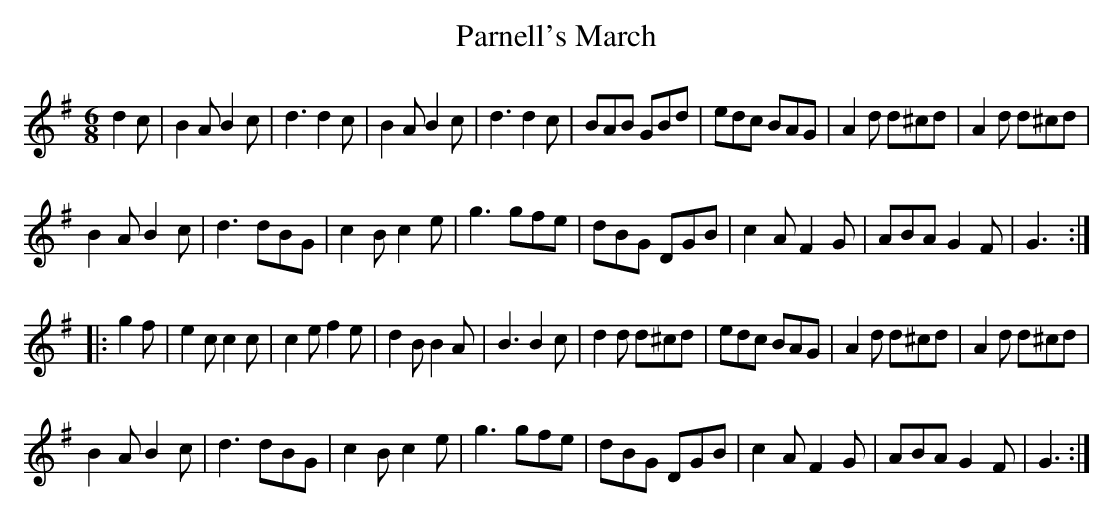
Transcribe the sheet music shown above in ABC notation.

X:1
T:Parnell's March
M:6/8
K:G
d2c | B2A B2c | d3  d2c | B2A B2c | d3 d2c |\
      BAB GBd | edc BAG | A2d d^cd | A2d d^cd |
      B2A B2c | d3  dBG | c2B c2e | g3 gfe |\
      dBG DGB | c2A F2G | ABA G2F | G3 :|
|: g2f | e2c c2c  | c2e f2e | d2B B2A  | B3 B2c |\
         d2d d^cd | edc BAG | A2d d^cd | A2d d^cd |
         B2A B2c | d3  dBG | c2B c2e | g3 gfe |\
         dBG DGB | c2A F2G | ABA G2F | G3 :|
